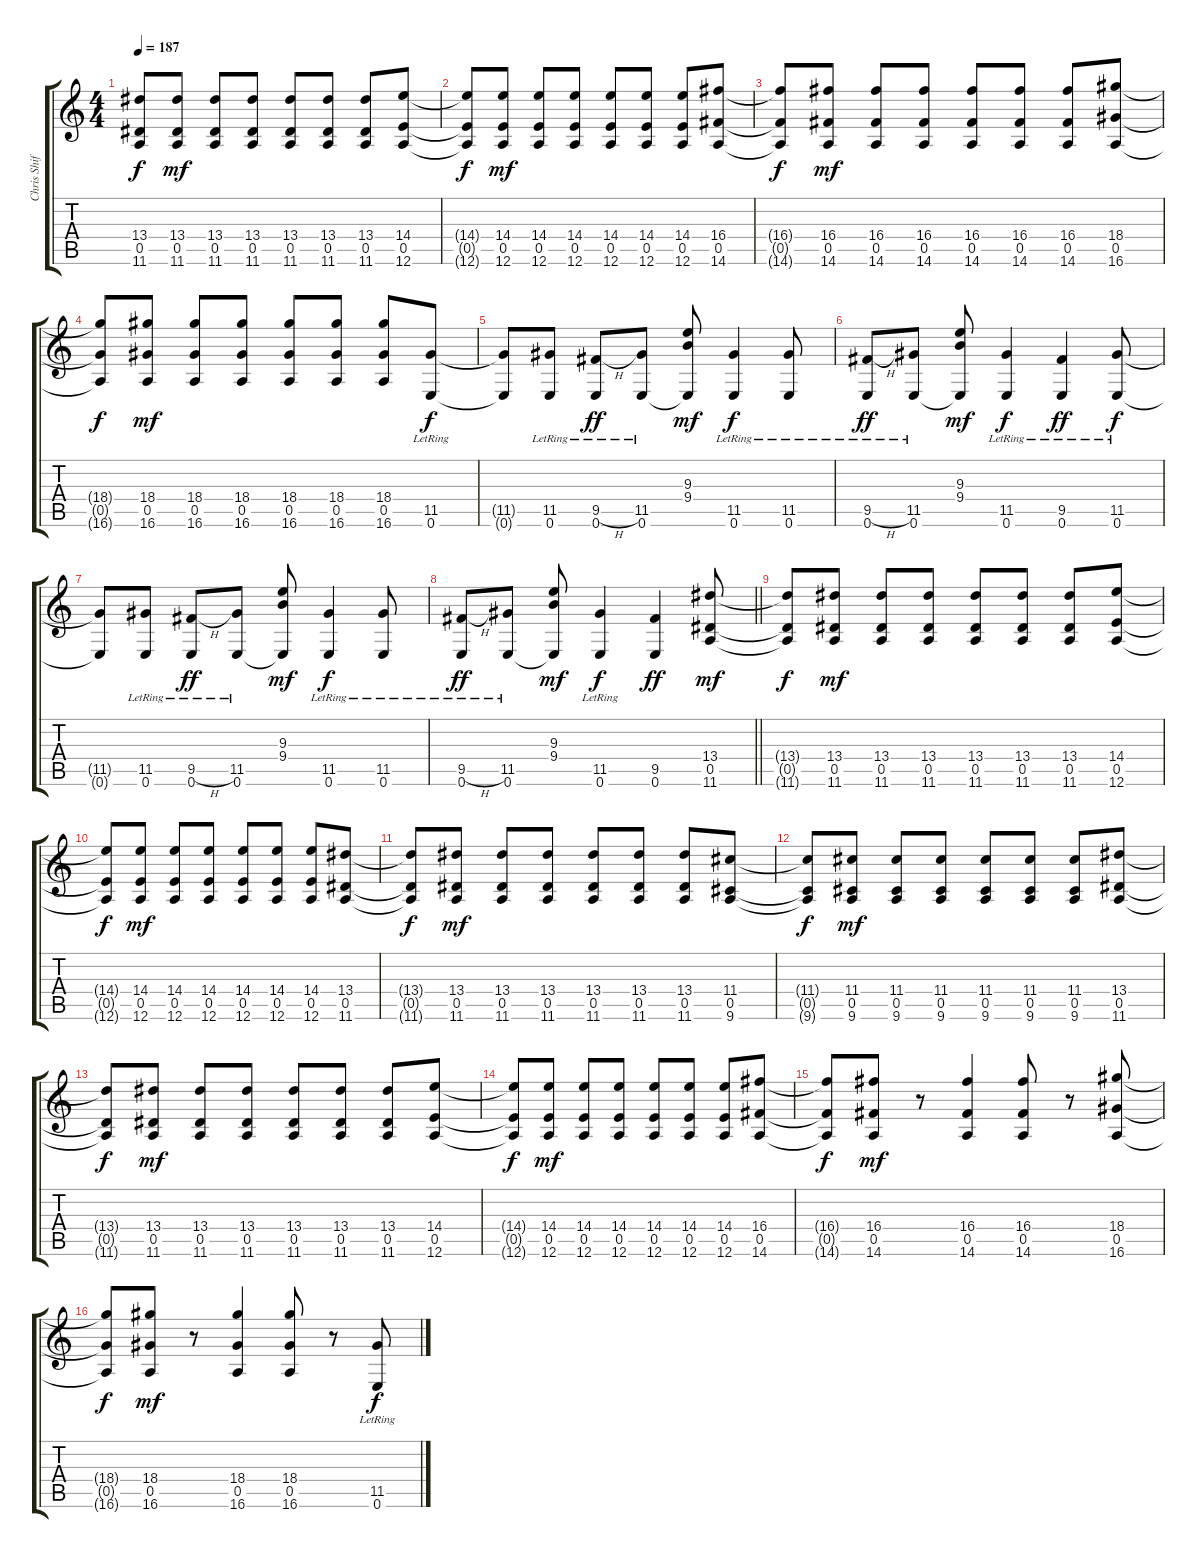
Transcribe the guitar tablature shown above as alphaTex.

\track ("Chris Shiflett " "Chris Shif") {instrument distortionguitar}
\staff {score tabs}
\tuning (E4 B3 G3 D3 A2 E2) {hide}
\ts (4 4)
\tempo 187
\clef g2
\ks c
(13.4{t} 0.5{t} 11.6{t}).8{dy f} (13.4 0.5 11.6).8{dy mf} (13.4 0.5 11.6).8 (13.4 0.5 11.6).8 (13.4 0.5 11.6).8 (13.4 0.5 11.6).8 (13.4 0.5 11.6).8 (14.4 0.5 12.6).8 |
(14.4{t} 0.5{t} 12.6{t}).8{dy f} (14.4 0.5 12.6).8{dy mf} (14.4 0.5 12.6).8 (14.4 0.5 12.6).8 (14.4 0.5 12.6).8 (14.4 0.5 12.6).8 (14.4 0.5 12.6).8 (16.4 0.5 14.6).8 |
(16.4{t} 0.5{t} 14.6{t}).8{dy f} (16.4 0.5 14.6).8{dy mf} (16.4 0.5 14.6).8 (16.4 0.5 14.6).8 (16.4 0.5 14.6).8 (16.4 0.5 14.6).8 (16.4 0.5 14.6).8 (18.4 0.5 16.6).8 |
(18.4{t} 0.5{t} 16.6{t}).8{dy f} (18.4 0.5 16.6).8{dy mf} (18.4 0.5 16.6).8 (18.4 0.5 16.6).8 (18.4 0.5 16.6).8 (18.4 0.5 16.6).8 (18.4 0.5 16.6).8 (11.5{lr} 0.6{lr}).8{dy f volume 11} |
(11.5{t} 0.6{t}).8 (11.5{lr} 0.6{lr}).8 (9.5{h lr} 0.6{lr}).8{dy ff} (11.5{lr} 0.6{lr}).8 (9.3 9.4 0.6{t}).8{dy mf} (11.5{lr} 0.6{lr}).4{dy f} (11.5{lr} 0.6{lr}).8 |
(9.5{h lr} 0.6{lr}).8{dy ff} (11.5{lr} 0.6{lr}).8 (9.3 9.4 0.6{t}).8{dy mf} (11.5{lr} 0.6{lr}).4{dy f} (9.5{lr} 0.6{lr}).4{dy ff} (11.5{lr} 0.6{lr}).8{dy f} |
(11.5{t} 0.6{t}).8 (11.5{lr} 0.6{lr}).8 (9.5{h lr} 0.6{lr}).8{dy ff} (11.5{lr} 0.6{lr}).8 (9.3 9.4 0.6{t}).8{dy mf} (11.5{lr} 0.6{lr}).4{dy f} (11.5{lr} 0.6{lr}).8 |
\barLineRight lightlight
(9.5{h lr} 0.6{lr}).8{dy ff} (11.5{lr} 0.6{lr}).8 (9.3 9.4 0.6{t}).8{dy mf} (11.5{lr} 0.6{lr}).4{dy f} (9.5 0.6).4{dy ff} (13.4 0.5 11.6).8{dy mf volume 10} |
(13.4{t} 0.5{t} 11.6{t}).8{dy f} (13.4 0.5 11.6).8{dy mf} (13.4 0.5 11.6).8 (13.4 0.5 11.6).8 (13.4 0.5 11.6).8 (13.4 0.5 11.6).8 (13.4 0.5 11.6).8 (14.4 0.5 12.6).8 |
(14.4{t} 0.5{t} 12.6{t}).8{dy f} (14.4 0.5 12.6).8{dy mf} (14.4 0.5 12.6).8 (14.4 0.5 12.6).8 (14.4 0.5 12.6).8 (14.4 0.5 12.6).8 (14.4 0.5 12.6).8 (13.4 0.5 11.6).8 |
(13.4{t} 0.5{t} 11.6{t}).8{dy f} (13.4 0.5 11.6).8{dy mf} (13.4 0.5 11.6).8 (13.4 0.5 11.6).8 (13.4 0.5 11.6).8 (13.4 0.5 11.6).8 (13.4 0.5 11.6).8 (11.4 0.5 9.6).8 |
(11.4{t} 0.5{t} 9.6{t}).8{dy f} (11.4 0.5 9.6).8{dy mf} (11.4 0.5 9.6).8 (11.4 0.5 9.6).8 (11.4 0.5 9.6).8 (11.4 0.5 9.6).8 (11.4 0.5 9.6).8 (13.4 0.5 11.6).8 |
(13.4{t} 0.5{t} 11.6{t}).8{dy f} (13.4 0.5 11.6).8{dy mf} (13.4 0.5 11.6).8 (13.4 0.5 11.6).8 (13.4 0.5 11.6).8 (13.4 0.5 11.6).8 (13.4 0.5 11.6).8 (14.4 0.5 12.6).8 |
(14.4{t} 0.5{t} 12.6{t}).8{dy f} (14.4 0.5 12.6).8{dy mf} (14.4 0.5 12.6).8 (14.4 0.5 12.6).8 (14.4 0.5 12.6).8 (14.4 0.5 12.6).8 (14.4 0.5 12.6).8 (16.4 0.5 14.6).8 |
(16.4{t} 0.5{t} 14.6{t}).8{dy f} (16.4 0.5 14.6).8{dy mf} r.8 (16.4 0.5 14.6).4 (16.4 0.5 14.6).8 r.8 (18.4 0.5 16.6).8 |
(18.4{t} 0.5{t} 16.6{t}).8{dy f} (18.4 0.5 16.6).8{dy mf} r.8 (18.4 0.5 16.6).4 (18.4 0.5 16.6).8 r.8 (11.5{lr} 0.6{lr}).8{dy f volume 10}
